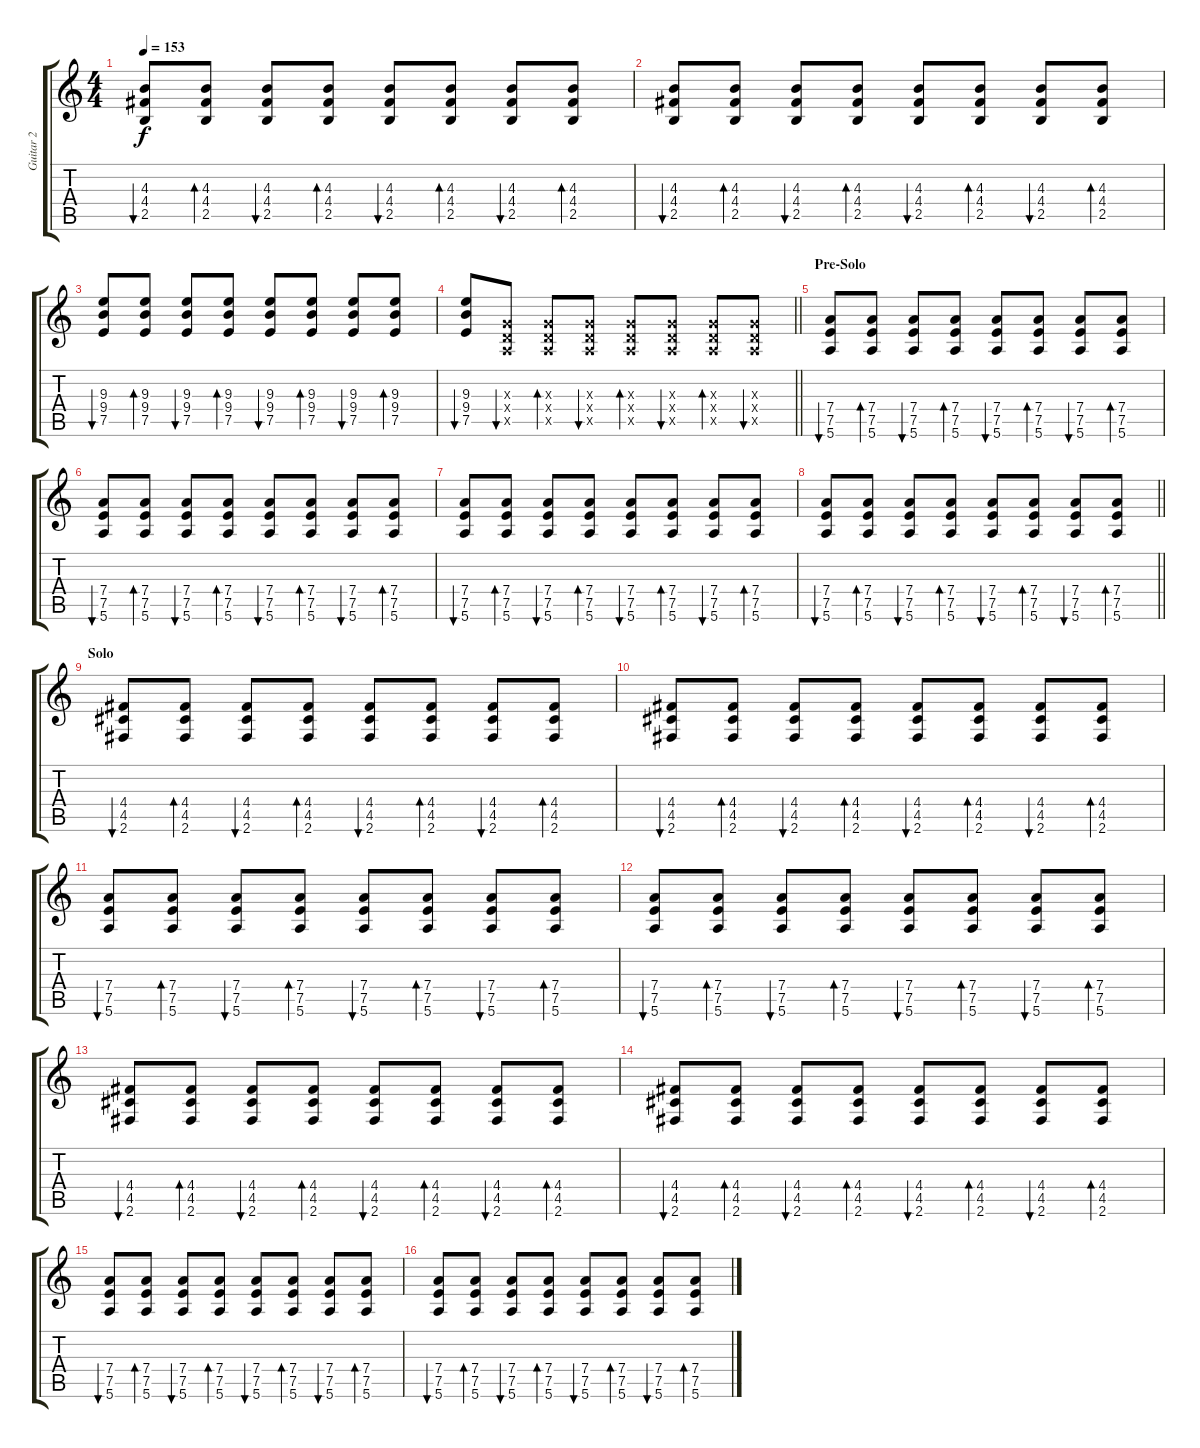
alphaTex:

\track ("Guitar 2" "Guitar 2") {instrument acousticguitarsteel}
\staff {score tabs}
\tuning (E4 B3 G3 D3 A2 E2) {hide}
\ts (4 4)
\tempo 153
\clef g2
\ks c
(4.3 4.4 2.5).8{bu 60 dy f} (4.3 4.4 2.5).8{bd 60} (4.3 4.4 2.5).8{bu 60} (4.3 4.4 2.5).8{bd 60} (4.3 4.4 2.5).8{bu 60} (4.3 4.4 2.5).8{bd 60} (4.3 4.4 2.5).8{bu 60} (4.3 4.4 2.5).8{bd 60} |
(4.3 4.4 2.5).8{bu 60} (4.3 4.4 2.5).8{bd 60} (4.3 4.4 2.5).8{bu 60} (4.3 4.4 2.5).8{bd 60} (4.3 4.4 2.5).8{bu 60} (4.3 4.4 2.5).8{bd 60} (4.3 4.4 2.5).8{bu 60} (4.3 4.4 2.5).8{bd 60} |
(9.3 9.4 7.5).8{bu 60} (9.3 9.4 7.5).8{bd 60} (9.3 9.4 7.5).8{bu 60} (9.3 9.4 7.5).8{bd 60} (9.3 9.4 7.5).8{bu 60} (9.3 9.4 7.5).8{bd 60} (9.3 9.4 7.5).8{bu 60} (9.3 9.4 7.5).8{bd 60} |
\barLineRight lightlight
(9.3 9.4 7.5).8{bu 60} (0.3{x} 0.4{x} 0.5{x}).8{bu 60} (0.3{x} 0.4{x} 0.5{x}).8{bd 60} (0.3{x} 0.4{x} 0.5{x}).8{bu 60} (0.3{x} 0.4{x} 0.5{x}).8{bd 60} (0.3{x} 0.4{x} 0.5{x}).8{bu 60} (0.3{x} 0.4{x} 0.5{x}).8{bd 60} (0.3{x} 0.4{x} 0.5{x}).8{bu 60} |
\section ("" "Pre-Solo")
(7.4 7.5 5.6).8{bu 60} (7.4 7.5 5.6).8{bd 60} (7.4 7.5 5.6).8{bu 60} (7.4 7.5 5.6).8{bd 60} (7.4 7.5 5.6).8{bu 60} (7.4 7.5 5.6).8{bd 60} (7.4 7.5 5.6).8{bu 60} (7.4 7.5 5.6).8{bd 60} |
(7.4 7.5 5.6).8{bu 60} (7.4 7.5 5.6).8{bd 60} (7.4 7.5 5.6).8{bu 60} (7.4 7.5 5.6).8{bd 60} (7.4 7.5 5.6).8{bu 60} (7.4 7.5 5.6).8{bd 60} (7.4 7.5 5.6).8{bu 60} (7.4 7.5 5.6).8{bd 60} |
(7.4 7.5 5.6).8{bu 60} (7.4 7.5 5.6).8{bd 60} (7.4 7.5 5.6).8{bu 60} (7.4 7.5 5.6).8{bd 60} (7.4 7.5 5.6).8{bu 60} (7.4 7.5 5.6).8{bd 60} (7.4 7.5 5.6).8{bu 60} (7.4 7.5 5.6).8{bd 60} |
\barLineRight lightlight
(7.4 7.5 5.6).8{bu 60} (7.4 7.5 5.6).8{bd 60} (7.4 7.5 5.6).8{bu 60} (7.4 7.5 5.6).8{bd 60} (7.4 7.5 5.6).8{bu 60} (7.4 7.5 5.6).8{bd 60} (7.4 7.5 5.6).8{bu 60} (7.4 7.5 5.6).8{bd 60} |
\section ("" "Solo")
(4.4 4.5 2.6).8{bu 60} (4.4 4.5 2.6).8{bd 60} (4.4 4.5 2.6).8{bu 60} (4.4 4.5 2.6).8{bd 60} (4.4 4.5 2.6).8{bu 60} (4.4 4.5 2.6).8{bd 60} (4.4 4.5 2.6).8{bu 60} (4.4 4.5 2.6).8{bd 60} |
(4.4 4.5 2.6).8{bu 60} (4.4 4.5 2.6).8{bd 60} (4.4 4.5 2.6).8{bu 60} (4.4 4.5 2.6).8{bd 60} (4.4 4.5 2.6).8{bu 60} (4.4 4.5 2.6).8{bd 60} (4.4 4.5 2.6).8{bu 60} (4.4 4.5 2.6).8{bd 60} |
(7.4 7.5 5.6).8{bu 60} (7.4 7.5 5.6).8{bd 60} (7.4 7.5 5.6).8{bu 60} (7.4 7.5 5.6).8{bd 60} (7.4 7.5 5.6).8{bu 60} (7.4 7.5 5.6).8{bd 60} (7.4 7.5 5.6).8{bu 60} (7.4 7.5 5.6).8{bd 60} |
(7.4 7.5 5.6).8{bu 60} (7.4 7.5 5.6).8{bd 60} (7.4 7.5 5.6).8{bu 60} (7.4 7.5 5.6).8{bd 60} (7.4 7.5 5.6).8{bu 60} (7.4 7.5 5.6).8{bd 60} (7.4 7.5 5.6).8{bu 60} (7.4 7.5 5.6).8{bd 60} |
(4.4 4.5 2.6).8{bu 60} (4.4 4.5 2.6).8{bd 60} (4.4 4.5 2.6).8{bu 60} (4.4 4.5 2.6).8{bd 60} (4.4 4.5 2.6).8{bu 60} (4.4 4.5 2.6).8{bd 60} (4.4 4.5 2.6).8{bu 60} (4.4 4.5 2.6).8{bd 60} |
(4.4 4.5 2.6).8{bu 60} (4.4 4.5 2.6).8{bd 60} (4.4 4.5 2.6).8{bu 60} (4.4 4.5 2.6).8{bd 60} (4.4 4.5 2.6).8{bu 60} (4.4 4.5 2.6).8{bd 60} (4.4 4.5 2.6).8{bu 60} (4.4 4.5 2.6).8{bd 60} |
(7.4 7.5 5.6).8{bu 60} (7.4 7.5 5.6).8{bd 60} (7.4 7.5 5.6).8{bu 60} (7.4 7.5 5.6).8{bd 60} (7.4 7.5 5.6).8{bu 60} (7.4 7.5 5.6).8{bd 60} (7.4 7.5 5.6).8{bu 60} (7.4 7.5 5.6).8{bd 60} |
(7.4 7.5 5.6).8{bu 60} (7.4 7.5 5.6).8{bd 60} (7.4 7.5 5.6).8{bu 60} (7.4 7.5 5.6).8{bd 60} (7.4 7.5 5.6).8{bu 60} (7.4 7.5 5.6).8{bd 60} (7.4 7.5 5.6).8{bu 60} (7.4 7.5 5.6).8{bd 60}
